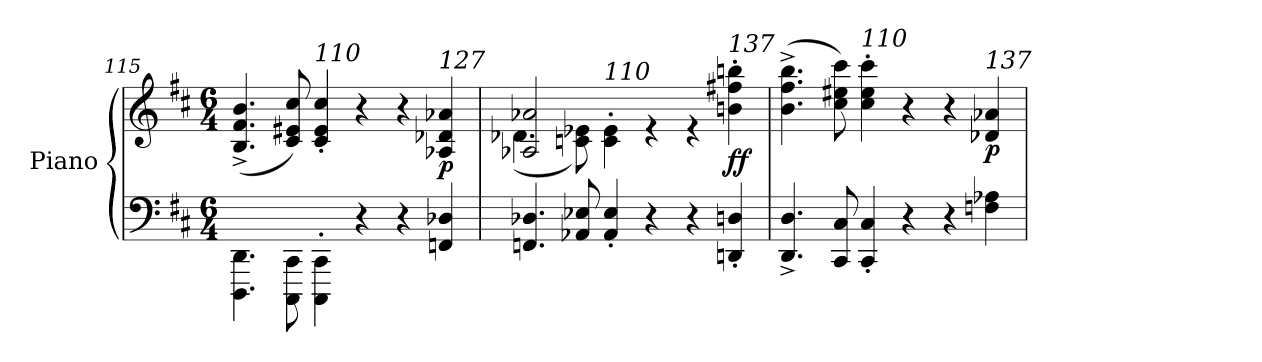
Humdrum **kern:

**kern	**kern	**dynam
*part1	*part1	*part1
*staff2	*staff1	*staff1/2
*I"Piano	*	*
*I'Pno	*	*
!!LO:LB:g=z
*clefF4	*clefG2	*
*k[f#c#]	*k[f#c#]	*
*M6/4	*M6/4	*
=115	=115	=115
4.DDD\ 4.DD\	(4.B/^ 4.f#/^ 4.b/^	.
8CCC#\ 8CC#\	8c#/ 8e#X/ 8cc#/)	.
!	!LO:TX:a:i:t=110	!
4CCC#\' 4CC#\'	4c#/' 4e#/' 4cc#/'	.
4r	4r	.
4r	4r	.
!	!LO:TX:a:i:t=127	!
!	!	!LO:DY:a=2
4FFn/ 4D-X/	4A-X/ 4d-X/ 4a-X/	p
=116	=116	=116
*	*^	*
4.FFn/ 4.D-X/	2A-X/ 2a-X/	(>4.d-X\	.
8AA-X/ 8E-X/	.	8cn\ 8e-X\)	.
!	!LO:TX:a:i:t=110	!	!
4AA-/' 4E-/'	4ryy	4c\' 4e-\'	.
4r	4re	2.ryy	.
4r	4re	.	.
!	!LO:TX:a:i:t=137	!	!
!	!	!	!LO:DY:b
4DDn/' 4Dn/'	4bn\' 4ff#X\' 4bbn\'	.	ff
*	*v	*v	*
=117	=117	=117
4.DD/^ 4.D/^	(4.b\^ 4.ff#\^ 4.bb\^	.
8CC#/ 8C#/	8cc#\ 8ee#X\ 8ccc#\)	.
!	!LO:TX:a:i:t=110	!
4CC#/' 4C#/'	4cc#\' 4ee#\' 4ccc#\'	.
4r	4r	.
4r	4r	.
!	!LO:TX:a:i:t=137	!
!	!	!LO:DY:b
4Fn\ 4A-X\	4d-X/ 4a-X/	p
=	=	=
*-	*-	*-
